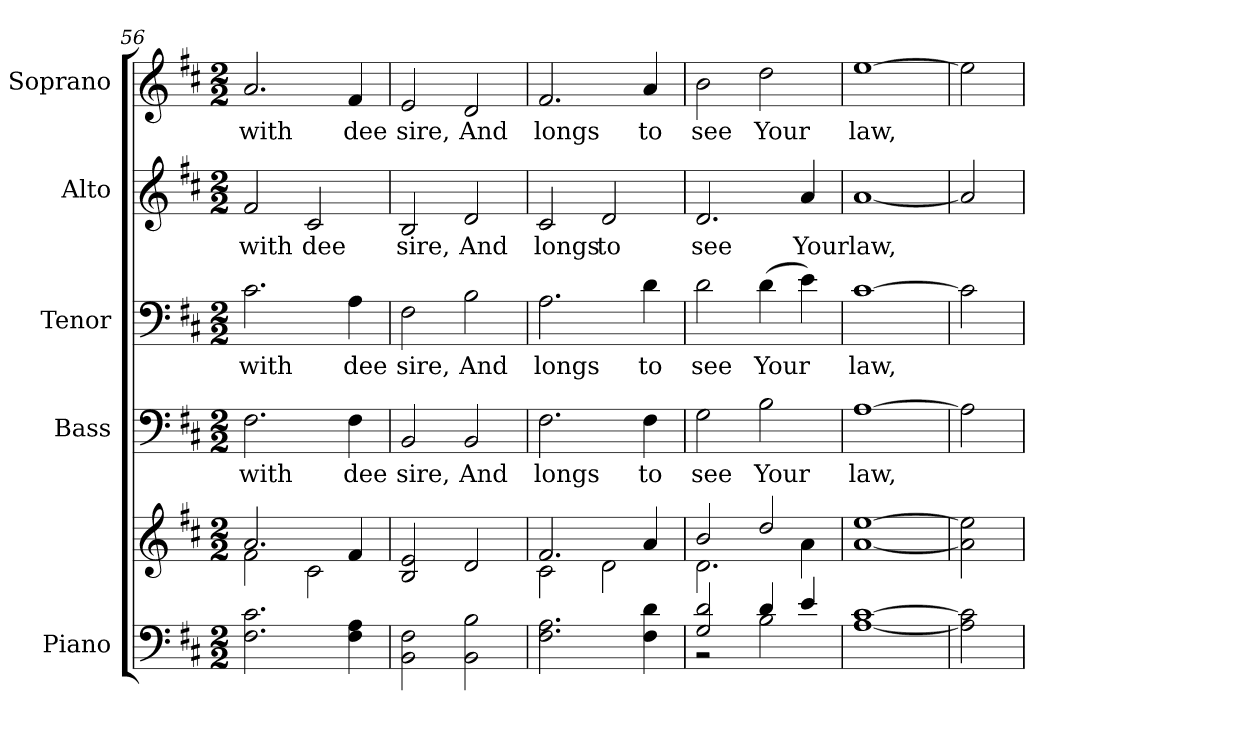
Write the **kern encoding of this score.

**kern	**kern	**kern	**text	**kern	**text	**kern	**text	**kern	**text
*part5	*part5	*part4	*part4	*part3	*part3	*part2	*part2	*part1	*part1
*staff6	*staff5	*staff4	*staff4	*staff3	*staff3	*staff2	*staff2	*staff1	*staff1
*I"Piano	*	*I"Bass	*	*I"Tenor	*	*I"Alto	*	*I"Soprano	*
*I'Pno.	*	*I'B.	*	*I'T.	*	*I'A.	*	*I'S.	*
*clefF4	*clefG2	*clefF4	*	*clefF4	*	*clefG2	*	*clefG2	*
*k[f#c#]	*k[f#c#]	*k[f#c#]	*	*k[f#c#]	*	*k[f#c#]	*	*k[f#c#]	*
*D:	*D:	*D:	*	*D:	*	*D:	*	*D:	*
*M2/2	*M2/2	*M2/2	*	*M2/2	*	*M2/2	*	*M2/2	*
=56	=56	=56	=56	=56	=56	=56	=56	=56	=56
*	*^	*	*	*	*	*	*	*	*
!	!	!	!	!LO:LY:b:color=#000000	!	!	!	!	!	!
!	!	!	!	!	!	!LO:LY:b:color=#000000	!	!	!	!
!	!	!	!	!	!	!	!	!LO:LY:b:color=#000000	!	!
!	!	!	!	!	!	!	!	!	!	!LO:LY:b:color=#000000
2.F#i\ 2.c#i	2.ai/	2f#i\	2.F#i\	with	2.c#i\	with	2f#i/	with	2.ai/	with
!	!	!	!	!	!	!	!	!LO:LY:b:color=#000000	!	!
.	.	2c#i\	.	.	.	.	2c#i/	dee	.	.
!	!	!	!	!LO:LY:b:color=#000000	!	!	!	!	!	!
!	!	!	!	!	!	!LO:LY:b:color=#000000	!	!	!	!
!	!	!	!	!	!	!	!	!	!	!LO:LY:b:color=#000000
4F#i\ 4Ai	4f#i/	.	4F#i\	dee	4Ai\	dee	.	.	4f#i/	dee
*	*v	*v	*	*	*	*	*	*	*	*
=57	=57	=57	=57	=57	=57	=57	=57	=57	=57
!	!	!	!LO:LY:b:color=#000000	!	!	!	!	!	!
!	!	!	!	!	!LO:LY:b:color=#000000	!	!	!	!
!	!	!	!	!	!	!	!LO:LY:b:color=#000000	!	!
!	!	!	!	!	!	!	!	!	!LO:LY:b:color=#000000
2BBi\ 2F#i	2Bi/ 2ei	2BBi/	sire,	2F#i\	sire,	2Bi/	sire,	2ei/	sire,
!	!	!	!LO:LY:b:color=#000000	!	!	!	!	!	!
!	!	!	!	!	!LO:LY:b:color=#000000	!	!	!	!
!	!	!	!	!	!	!	!LO:LY:b:color=#000000	!	!
!	!	!	!	!	!	!	!	!	!LO:LY:b:color=#000000
2BBi\ 2Bi	2di/	2BBi/	And	2Bi\	And	2di/	And	2di/	And
=58	=58	=58	=58	=58	=58	=58	=58	=58	=58
*	*^	*	*	*	*	*	*	*	*
!	!	!	!	!LO:LY:b:color=#000000	!	!	!	!	!	!
!	!	!	!	!	!	!LO:LY:b:color=#000000	!	!	!	!
!	!	!	!	!	!	!	!	!LO:LY:b:color=#000000	!	!
!	!	!	!	!	!	!	!	!	!	!LO:LY:b:color=#000000
2.F#i\ 2.Ai	2.f#i/	2c#i\	2.F#i\	longs	2.Ai\	longs	2c#i/	longs	2.f#i/	longs
!	!	!	!	!	!	!	!	!LO:LY:b:color=#000000	!	!
.	.	2di\	.	.	.	.	2di/	to	.	.
!	!	!	!	!LO:LY:b:color=#000000	!	!	!	!	!	!
!	!	!	!	!	!	!LO:LY:b:color=#000000	!	!	!	!
!	!	!	!	!	!	!	!	!	!	!LO:LY:b:color=#000000
4F#i\ 4di	4ai/	.	4F#i\	to	4di\	to	.	.	4ai/	to
!!LO:PB:g=z
=59	=59	=59	=59	=59	=59	=59	=59	=59	=59	=59
*^	*	*	*	*	*	*	*	*	*	*
!	!	!	!	!	!LO:LY:b:color=#000000	!	!	!	!	!	!
!	!	!	!	!	!	!	!LO:LY:b:color=#000000	!	!	!	!
!	!	!	!	!	!	!	!	!	!LO:LY:b:color=#000000	!	!
!	!	!	!	!	!	!	!	!	!	!	!LO:LY:b:color=#000000
2Gi/ 2di	2r	2bi/	2.di\	2Gi\	see	2di\	see	2.di/	see	2bi\	see
!	!	!	!	!	!LO:LY:b:color=#000000	!	!	!	!	!	!
!	!	!	!	!	!	!	!LO:LY:b:color=#000000	!	!	!	!
!	!	!	!	!	!	!	!	!	!	!	!LO:LY:b:color=#000000
4di/	2Bi\	2ddi/	.	2Bi\	Your	(4di\	Your	.	.	2ddi\	Your
!	!	!	!	!	!	!	!	!	!LO:LY:b:color=#000000	!	!
4ei/	.	.	4ai\	.	.	4ei\)	.	4ai/	Your	.	.
*v	*v	*	*	*	*	*	*	*	*	*	*
*	*v	*v	*	*	*	*	*	*	*	*
=60	=60	=60	=60	=60	=60	=60	=60	=60	=60
*	*^	*	*	*	*	*	*	*	*
!	!	!	!	!LO:LY:b:color=#000000	!	!	!	!	!	!
*	*v	*v	*	*	*	*	*	*	*	*
*	*^	*	*	*	*	*	*	*	*
!	!	!	!	!	!	!LO:LY:b:color=#000000	!	!	!	!
*	*v	*v	*	*	*	*	*	*	*	*
*	*^	*	*	*	*	*	*	*	*
!	!	!	!	!	!	!	!	!LO:LY:b:color=#000000	!	!
*	*v	*v	*	*	*	*	*	*	*	*
*	*^	*	*	*	*	*	*	*	*
!	!	!	!	!	!	!	!	!	!	!LO:LY:b:color=#000000
*	*v	*v	*	*	*	*	*	*	*	*
[1Ai [1c#i	[1ai [1eei	[1Ai	law,	[1c#i	law,	[1ai	law,	[1eei	law,
=61	=61	=61	=61	=61	=61	=61	=61	=61	=61
2Ai] 2c#i]	2ai] 2eei]	2Ai]	.	2c#i]	.	2ai]	.	2eei]	.
=	=	=	=	=	=	=	=	=	=
*-	*-	*-	*-	*-	*-	*-	*-	*-	*-
